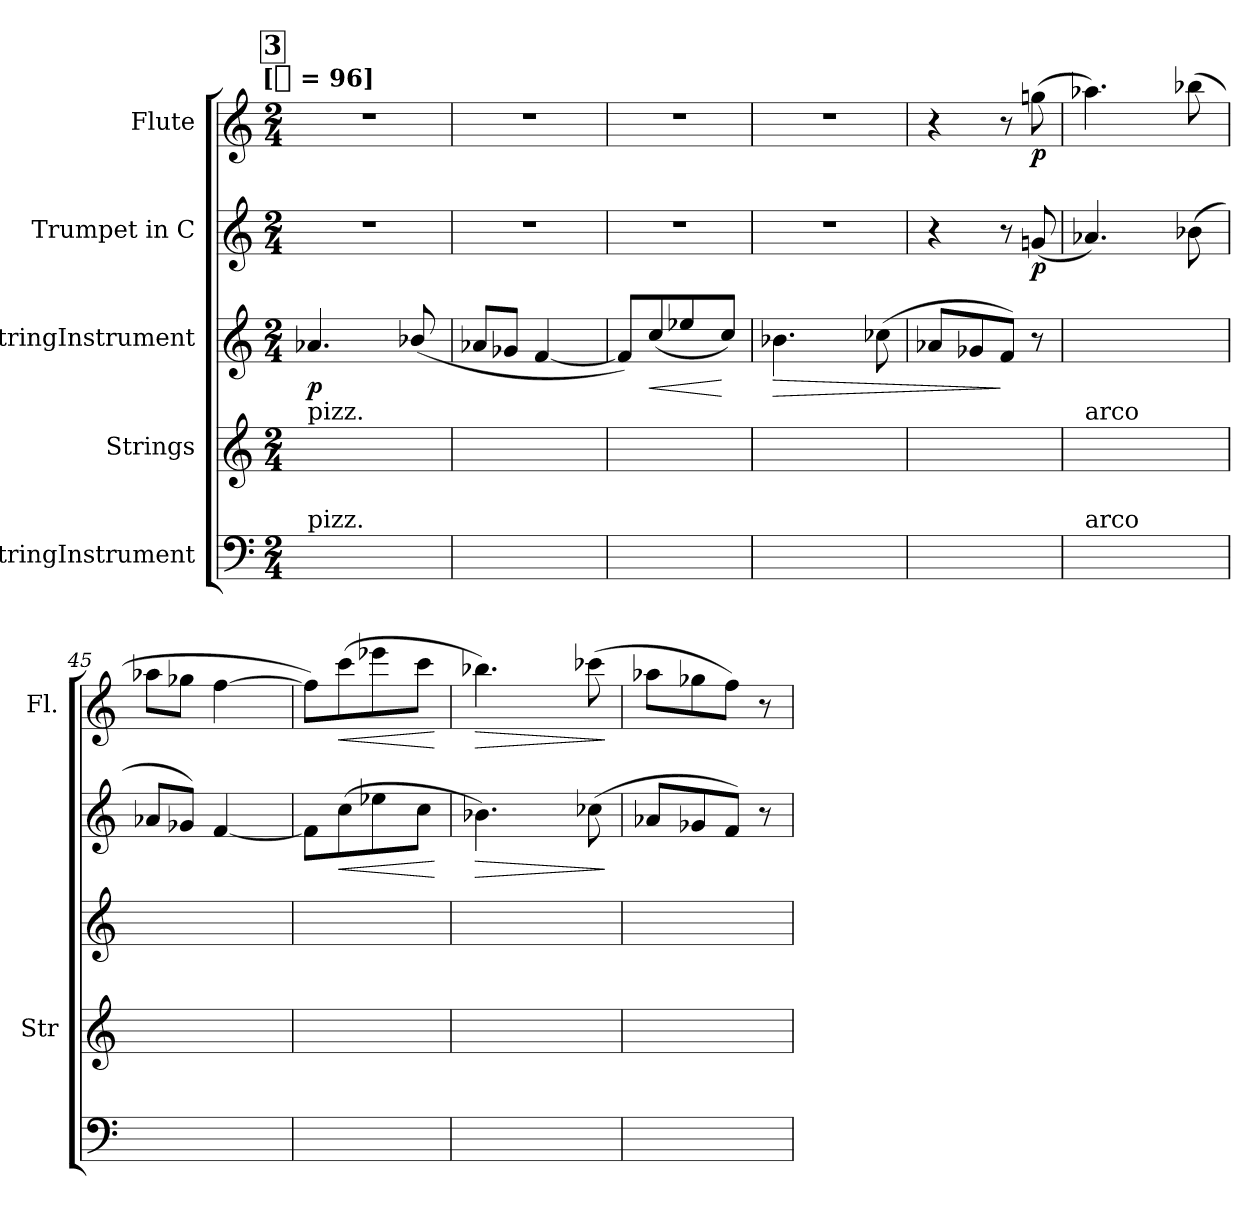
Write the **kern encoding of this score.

**kern	**kern	**kern	**dynam	**kern	**dynam	**kern	**dynam
*part5	*part4	*part3	*part3	*part2	*part2	*part1	*part1
*staff5	*staff4	*staff3	*staff3	*staff2	*staff2	*staff1	*staff1
*I"StringInstrument	*I"Strings	*I"StringInstrument	*	*I"Trumpet in C	*	*I"Flute	*
*	*I'Str	*	*	*	*	*I'Fl.	*
*clefF4	*clefG2	*clefG2	*	*clefG2	*	*clefG2	*
*k[]	*k[]	*k[]	*	*k[]	*	*k[]	*
!!LO:TX:omd:t=[[quarter] = 96]
*M2/4	*M2/4	*M2/4	*	*M2/4	*	*M2/4	*
*MM96	*MM96	*MM96	*	*MM96	*	*MM96	*
!!LO:REH:place=s1:t=3
=39	=39	=39	=39	=39	=39	=39	=39
!	!LO:TX:a:t=pizz.	!	!	!	!	!	!
!LO:TX:a:t=pizz.	!	!	!	!	!	!	!
2ryy	16ryy	4.a-X	p	2r	.	2r	.
.	16ryy	.	.	.	.	.	.
.	8ryy	.	.	.	.	.	.
.	8ryy	.	.	.	.	.	.
.	16ryy	(<8b-X/	.	.	.	.	.
.	16ryy	.	.	.	.	.	.
=40	=40	=40	=40	=40	=40	=40	=40
2ryy	8ryy	8a-XL	.	2r	.	2r	.
.	8ryy	8g-XJ	.	.	.	.	.
.	16ryy	[4f	.	.	.	.	.
.	16ryy	.	.	.	.	.	.
.	8ryy	.	.	.	.	.	.
=41	=41	=41	=41	=41	=41	=41	=41
2ryy	8ryy	8f/L])	.	2r	.	2r	.
!	!	!	!LO:HP:b	!	!	!	!
.	8ryy	(8cc	<	.	.	.	.
.	16ryy	8ee-X	.	.	.	.	.
.	16ryy	.	.	.	.	.	.
.	8ryy	8ccJ)	[	.	.	.	.
=42	=42	=42	=42	=42	=42	=42	=42
!	!	!	!LO:HP:b	!	!	!	!
2ryy	8ryy	4.b-X	>	2r	.	2r	.
.	16ryy	.	.	.	.	.	.
.	16ryy	.	.	.	.	.	.
.	8ryy	.	.	.	.	.	.
.	8ryy	(8cc-X	.	.	.	.	.
=43	=43	=43	=43	=43	=43	=43	=43
2ryy	16ryy	8a-XL	.	4r	.	4r	.
.	16ryy	.	.	.	.	.	.
.	8ryy	8g-X	.	.	.	.	.
.	8ryy	8fJ)	]	8r	.	8r	.
.	8ryy	8r	.	(8gn	p	(8ggn	p
=44	=44	=44	=44	=44	=44	=44	=44
!	!LO:TX:a:t=arco	!	!	!	!	!	!
!LO:TX:a:t=arco	!	!	!	!	!	!	!
2ryy	16ryy	16ryy	.	4.a-X)	.	4.aa-X)	.
.	16ryy	16ryy	.	.	.	.	.
.	8ryy	8ryy	.	.	.	.	.
.	8ryy	8ryy	.	.	.	.	.
.	16ryy	16ryy	.	(8b-X	.	(8bb-X	.
.	16ryy	16ryy	.	.	.	.	.
=45	=45	=45	=45	=45	=45	=45	=45
2ryy	8ryy	8ryy	.	8a-XL	.	8aa-XL	.
.	8ryy	8ryy	.	8g-XJ)	.	8gg-XJ	.
.	16ryy	16ryy	.	[4f	.	[4ff	.
.	16ryy	16ryy	.	.	.	.	.
.	8ryy	8ryy	.	.	.	.	.
=46	=46	=46	=46	=46	=46	=46	=46
2ryy	8ryy	8ryy	.	8fL]	.	8ffL])	.
!	!	!	!	!	!LO:HP:b	!	!LO:HP:b
.	8ryy	8ryy	.	(8cc	<	(8ccc	<
.	16ryy	16ryy	.	8ee-X	.	8eee-X	.
.	16ryy	16ryy	.	.	.	.	.
.	8ryy	8ryy	.	8ccJ	.	8cccJ	.
.	.	.	.	.	[	.	[
=47	=47	=47	=47	=47	=47	=47	=47
!	!	!	!	!	!LO:HP:b	!	!LO:HP:b
2ryy	8ryy	8ryy	.	4.b-X)	>	4.bb-X)	>
.	16ryy	16ryy	.	.	.	.	.
.	16ryy	16ryy	.	.	.	.	.
.	8ryy	8ryy	.	.	.	.	.
.	8ryy	8ryy	.	(8cc-X	.	(8ccc-X	.
.	.	.	.	.	]	.	]
=48	=48	=48	=48	=48	=48	=48	=48
2ryy	16ryy	16ryy	.	8a-XL	.	8aa-XL	.
.	16ryy	16ryy	.	.	.	.	.
.	8ryy	8ryy	.	8g-X	.	8gg-X	.
.	8ryy	8ryy	.	8fJ)	.	8ffJ)	.
.	8ryy	8ryy	.	8r	.	8r	.
=	=	=	=	=	=	=	=
*-	*-	*-	*-	*-	*-	*-	*-
